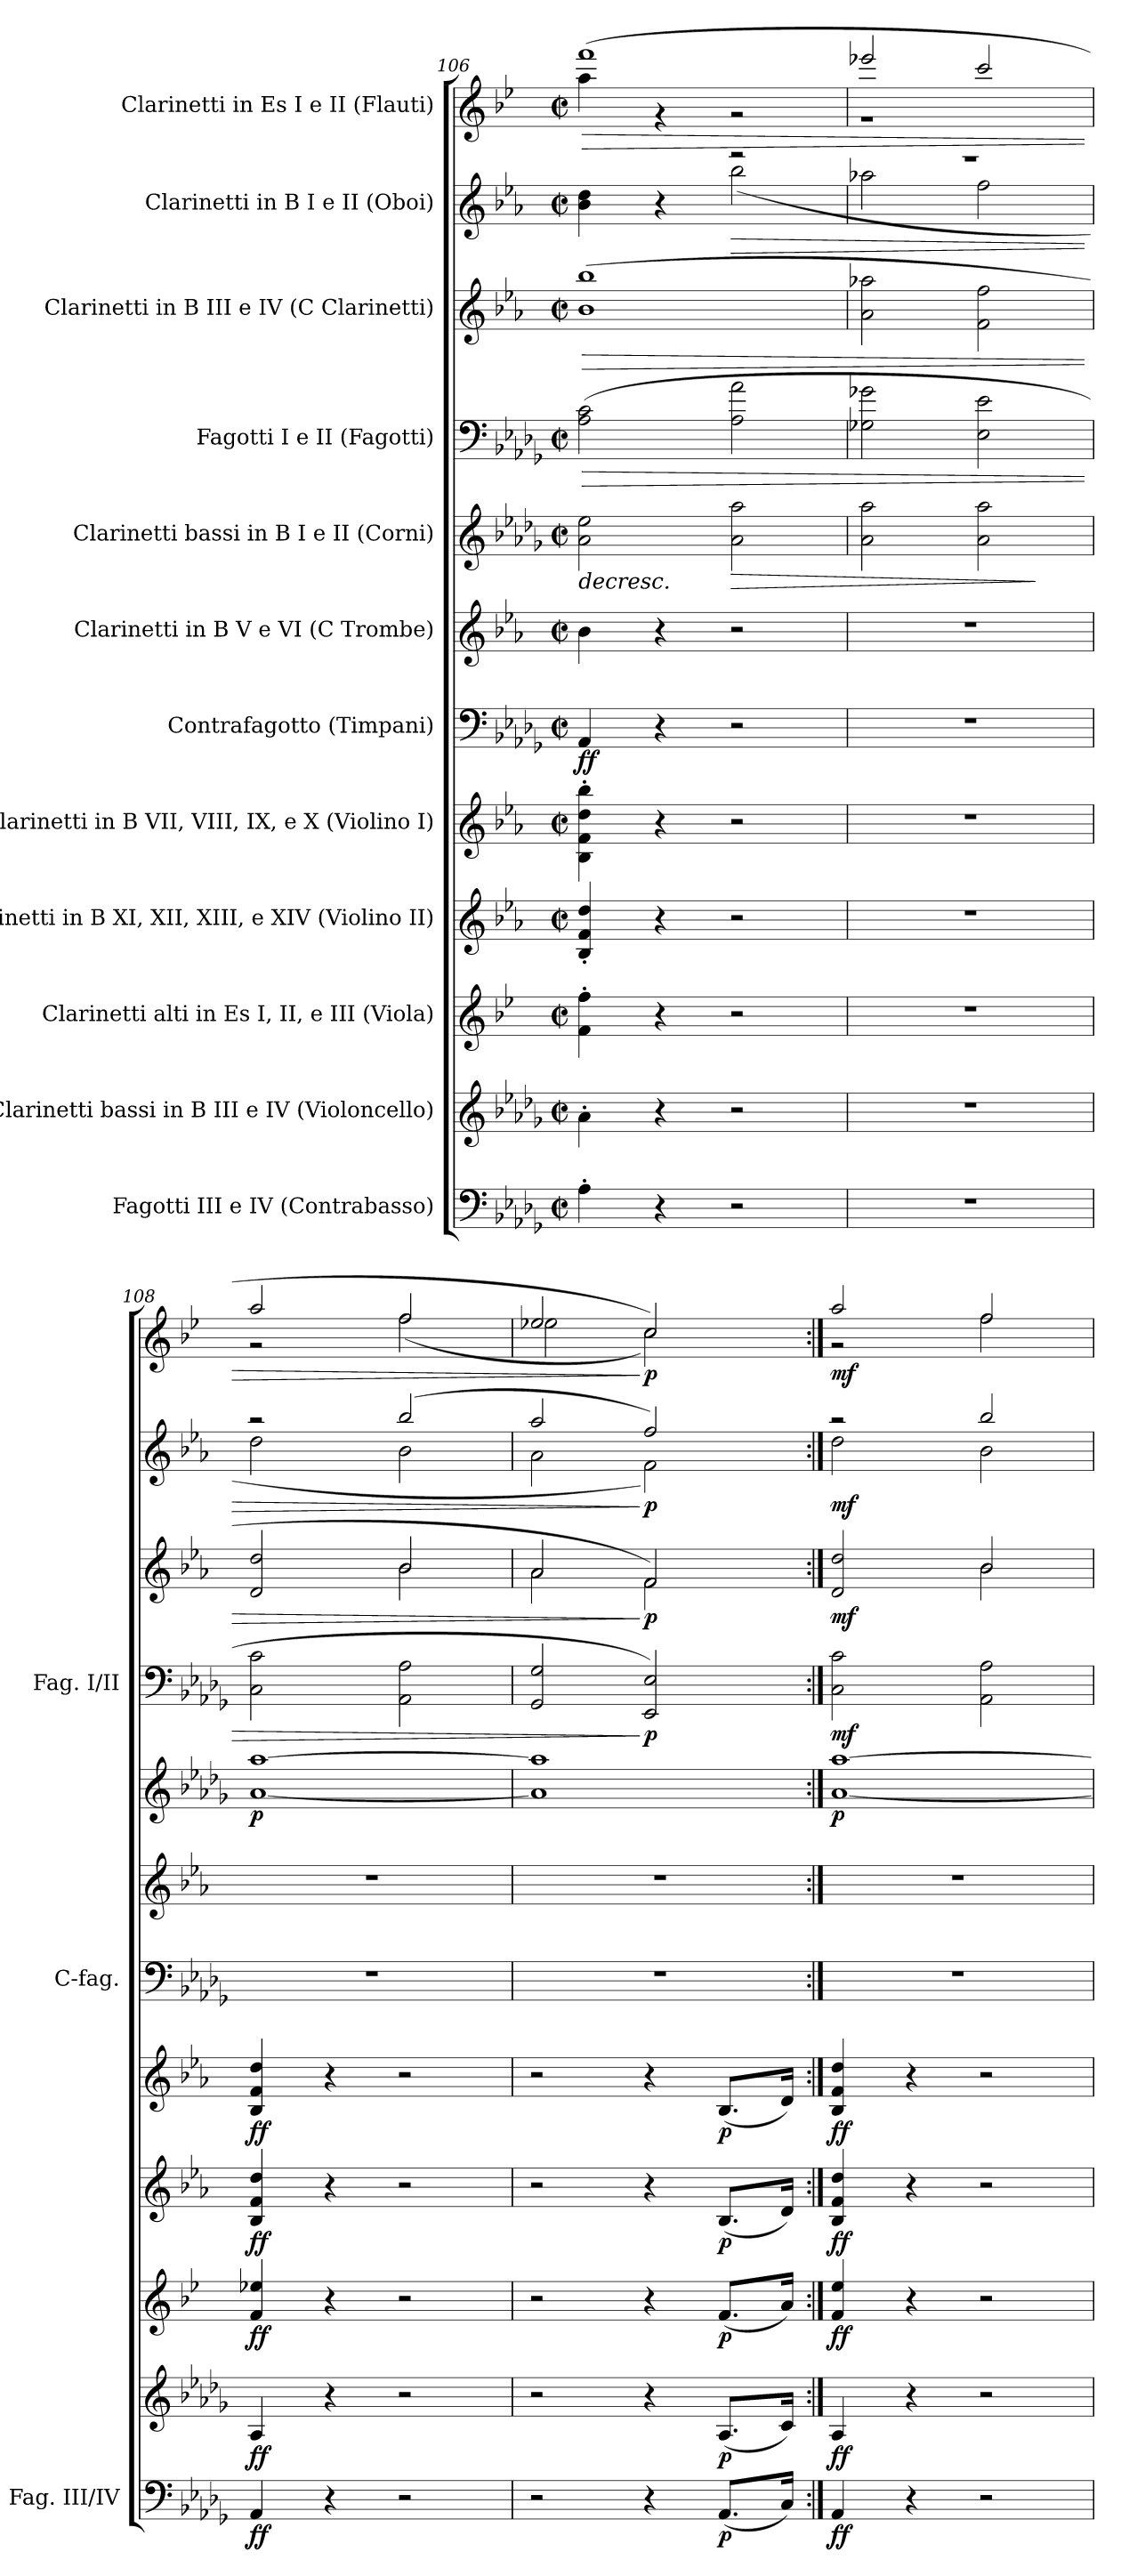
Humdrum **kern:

**kern	**dynam	**kern	**dynam	**kern	**dynam	**kern	**dynam	**kern	**dynam	**kern	**dynam	**kern	**kern	**dynam	**kern	**dynam	**kern	**dynam	**kern	**dynam	**kern	**dynam
*part12	*part12	*part11	*part11	*part10	*part10	*part9	*part9	*part8	*part8	*part7	*part7	*part6	*part5	*part5	*part4	*part4	*part3	*part3	*part2	*part2	*part1	*part1
*staff12	*staff12	*staff11	*staff11	*staff10	*staff10	*staff9	*staff9	*staff8	*staff8	*staff7	*staff7	*staff6	*staff5	*staff5	*staff4	*staff4	*staff3	*staff3	*staff2	*staff2	*staff1	*staff1
*I"Fagotti III e IV (Contrabasso)	*	*I"Clarinetti bassi in B III e IV (Violoncello)	*	*I"Clarinetti alti in Es I, II, e III (Viola)	*	*I"Clarinetti in B XI, XII, XIII, e XIV (Violino II)	*	*I"Clarinetti in B VII, VIII, IX, e X (Violino I)	*	*I"Contrafagotto (Timpani)	*	*I"Clarinetti in B V e VI (C Trombe)	*I"Clarinetti bassi in B I e II (Corni)	*	*I"Fagotti I e II (Fagotti)	*	*I"Clarinetti in B III e IV (C Clarinetti)	*	*I"Clarinetti in B I e II (Oboi)	*	*I"Clarinetti in Es I e II (Flauti)	*
*I'Fag. III/IV	*	*	*	*	*	*	*	*	*	*I'C-fag.	*	*	*	*	*I'Fag. I/II	*	*	*	*	*	*	*
*clefF4	*	*clefG2	*	*clefG2	*	*clefG2	*	*clefG2	*	*clefF4	*	*clefG2	*clefG2	*	*clefF4	*	*clefG2	*	*clefG2	*	*clefG2	*
*	*	*ITrd8c14	*	*ITrd5c9	*	*ITrd1c2	*	*ITrd1c2	*	*ITrd7c12	*	*ITrd1c2	*ITrd8c14	*	*	*	*ITrd1c2	*	*ITrd1c2	*	*ITrd-2c-3	*
*k[b-e-a-d-g-]	*	*k[b-e-a-d-g-]	*	*k[b-e-a-d-g-]	*	*k[b-e-a-d-g-]	*	*k[b-e-a-d-g-]	*	*k[b-e-a-d-g-]	*	*k[b-e-a-d-g-]	*k[b-e-a-d-g-]	*	*k[b-e-a-d-g-]	*	*k[b-e-a-d-g-]	*	*k[b-e-a-d-g-]	*	*k[b-e-a-d-g-]	*
*M2/2	*	*M2/2	*	*M2/2	*	*M2/2	*	*M2/2	*	*M2/2	*	*M2/2	*M2/2	*	*M2/2	*	*M2/2	*	*M2/2	*	*M2/2	*
*met(c|)	*	*met(c|)	*	*met(c|)	*	*met(c|)	*	*met(c|)	*	*met(c|)	*	*met(c|)	*met(c|)	*	*met(c|)	*	*met(c|)	*	*met(c|)	*	*met(c|)	*
=106	=106	=106	=106	=106	=106	=106	=106	=106	=106	=106	=106	=106	=106	=106	=106	=106	=106	=106	=106	=106	=106	=106
!	!	!	!	!	!	!	!	!	!	!	!LO:DY:b	!	!	!LO:HP:b	!	!LO:HP:b	!	!LO:HP:b	!	!	!	!LO:HP:b
*	*	*	*	*	*	*	*	*	*	*	*	*	*	*	*	*	*	*	*^	*	*^	*
4A-'\	.	4A-'\	.	4A-\' 4a-\'	.	4A-/' 4e-/' 4cc/'	.	4A-\' 4e-\' 4cc\' 4aa-\'	.	4AAA-/	ff	4a-\	2A-\ 2e-\	>	(>2A-\ 2c\	>	(>1a- 1aa-	>	4a-\ 4cc\	2ryy	.	(>1aaa-	4ccc\	>
4r	.	4r	.	4r	.	4r	.	4r	.	4r	.	4r	.	.	.	.	.	.	4r	.	.	.	4r	.
!	!	!	!	!	!	!	!	!	!	!	!	!	!	!LO:HP:b	!	!	!	!	!	!	!LO:HP:b	!	!	!
2r	.	2r	.	2r	.	2r	.	2r	.	2r	.	2r	2A-\ 2a-\	>	2A-\ 2a-\	.	.	.	2r	(<2aa-\	>	.	2r	.
=107	=107	=107	=107	=107	=107	=107	=107	=107	=107	=107	=107	=107	=107	=107	=107	=107	=107	=107	=107	=107	=107	=107	=107	=107
1r	.	1r	.	1r	.	1r	.	1r	.	1r	.	1r	2A-\ 2a-\	.	2G-X\ 2g-X\	.	2g-\ 2gg-X\	.	1r	2gg-X\	.	2ggg-X/	1r	.
.	.	.	.	.	.	.	.	.	.	.	.	.	2A-\ 2a-\	.	2E-\ 2e-\	.	2e-\ 2ee-\	.	.	2ee-\	.	2eee-/	.	.
*	*	*	*	*	*	*	*	*	*	*	*	*	*	*	*	*	*	*	*v	*v	*	*	*	*
*	*	*	*	*	*	*	*	*	*	*	*	*	*	*	*	*	*	*	*	*	*v	*v	*
.	.	.	.	.	.	.	.	.	.	.	.	.	.	]	.	.	.	.	.	.	.	.
=108	=108	=108	=108	=108	=108	=108	=108	=108	=108	=108	=108	=108	=108	=108	=108	=108	=108	=108	=108	=108	=108	=108
*	*	*	*	*	*	*	*	*	*	*	*	*	*	*	*	*	*^	*	*^	*	*^	*
!	!LO:DY:b	!	!LO:DY:b	!	!LO:DY:b	!	!LO:DY:b	!	!LO:DY:b	!	!	!	!	!LO:DY:b	!	!	!	!	!	!	!	!	!	!	!
4AA-/	ff	4AA-/	ff	4A-/ 4g-X/	ff	4A-/ 4e-/ 4cc/	ff	4A-/ 4e-/ 4cc/	ff	1r	.	1r	[1A- [1a-	p	2C\ 2c\	.	2c/ 2cc/	2ryy	.	2r	2cc\	.	2ccc/	2r	.
4r	.	4r	.	4r	.	4r	.	4r	.	.	.	.	.	.	.	.	.	.	.	.	.	.	.	.	.
2r	.	2r	.	2r	.	2r	.	2r	.	.	.	.	.	.	2AA-\ 2A-\	.	2a-/	2a-\	.	(>2aa-/	2a-\	.	2aa-/	(<2aa-\	.
=109	=109	=109	=109	=109	=109	=109	=109	=109	=109	=109	=109	=109	=109	=109	=109	=109	=109	=109	=109	=109	=109	=109	=109	=109	=109
2r	.	2r	.	2r	.	2r	.	2r	.	1r	.	1r	1A-] 1a-]	.	2GG-/ 2G-/	.	2g-/	2g-\	.	2gg-/	2g-\	.	2gg-X/	2gg-\	.
!	!	!	!	!	!	!	!	!	!	!	!	!	!	!	!	!LO:DY:n=1:b	!	!	!LO:DY:n=1:b	!	!	!LO:DY:n=1:b	!	!	!LO:DY:n=1:b
4r	.	4r	.	4r	.	4r	.	4r	.	.	.	.	.	.	2EE-/ 2E-/)	] p	2e-/)	2e-\	] p	2ee-/)	2e-\)	] p	2ee-/)	2ee-\)	] p
!	!LO:DY:b	!	!LO:DY:b	!	!LO:DY:b	!	!LO:DY:b	!	!LO:DY:b	!	!	!	!	!	!	!	!	!	!	!	!	!	!	!	!
(<8.AA-/L	p	(<8.AA-/L	p	(<8.A-/L	p	(<8.A-/L	p	(<8.A-/L	p	.	.	.	.	.	.	.	.	.	.	.	.	.	.	.	.
16C/Jk)	.	16C/Jk)	.	16c/Jk)	.	16c/Jk)	.	16c/Jk)	.	.	.	.	.	.	.	.	.	.	.	.	.	.	.	.	.
*	*	*	*	*	*	*	*	*	*	*	*	*	*	*	*	*	*v	*v	*	*	*	*	*v	*v	*
*	*	*	*	*	*	*	*	*	*	*	*	*	*	*	*	*	*	*	*v	*v	*	*	*
.	.	.	.	.	.	.	.	.	.	.	.	.	.	]	.	.	.	.	.	.	.	.
=110:|!	=110:|!	=110:|!	=110:|!	=110:|!	=110:|!	=110:|!	=110:|!	=110:|!	=110:|!	=110:|!	=110:|!	=110:|!	=110:|!	=110:|!	=110:|!	=110:|!	=110:|!	=110:|!	=110:|!	=110:|!	=110:|!	=110:|!
*	*	*	*	*	*	*	*	*	*	*	*	*	*	*	*	*	*^	*	*^	*	*^	*
!	!LO:DY:b	!	!LO:DY:b	!	!LO:DY:b	!	!LO:DY:b	!	!LO:DY:b	!	!	!	!	!LO:DY:b	!	!LO:DY:b	!	!	!LO:DY:b	!	!	!LO:DY:b	!	!	!LO:DY:b
4AA-/	ff	4AA-/	ff	4A-/ 4g-/	ff	4A-/ 4e-/ 4cc/	ff	4A-/ 4e-/ 4cc/	ff	1r	.	1r	[1A- [1a-	p	2C\ 2c\	mf	2c/ 2cc/	2ryy	mf	2r	2cc\	mf	2ccc/	2r	mf
4r	.	4r	.	4r	.	4r	.	4r	.	.	.	.	.	.	.	.	.	.	.	.	.	.	.	.	.
2r	.	2r	.	2r	.	2r	.	2r	.	.	.	.	.	.	2AA-\ 2A-\	.	2a-/	2a-\	.	2aa-/	2a-\	.	2aa-/	2aa-\	.
*	*	*	*	*	*	*	*	*	*	*	*	*	*	*	*	*	*v	*v	*	*	*	*	*v	*v	*
*	*	*	*	*	*	*	*	*	*	*	*	*	*	*	*	*	*	*	*v	*v	*	*	*
=	=	=	=	=	=	=	=	=	=	=	=	=	=	=	=	=	=	=	=	=	=	=
*-	*-	*-	*-	*-	*-	*-	*-	*-	*-	*-	*-	*-	*-	*-	*-	*-	*-	*-	*-	*-	*-	*-
